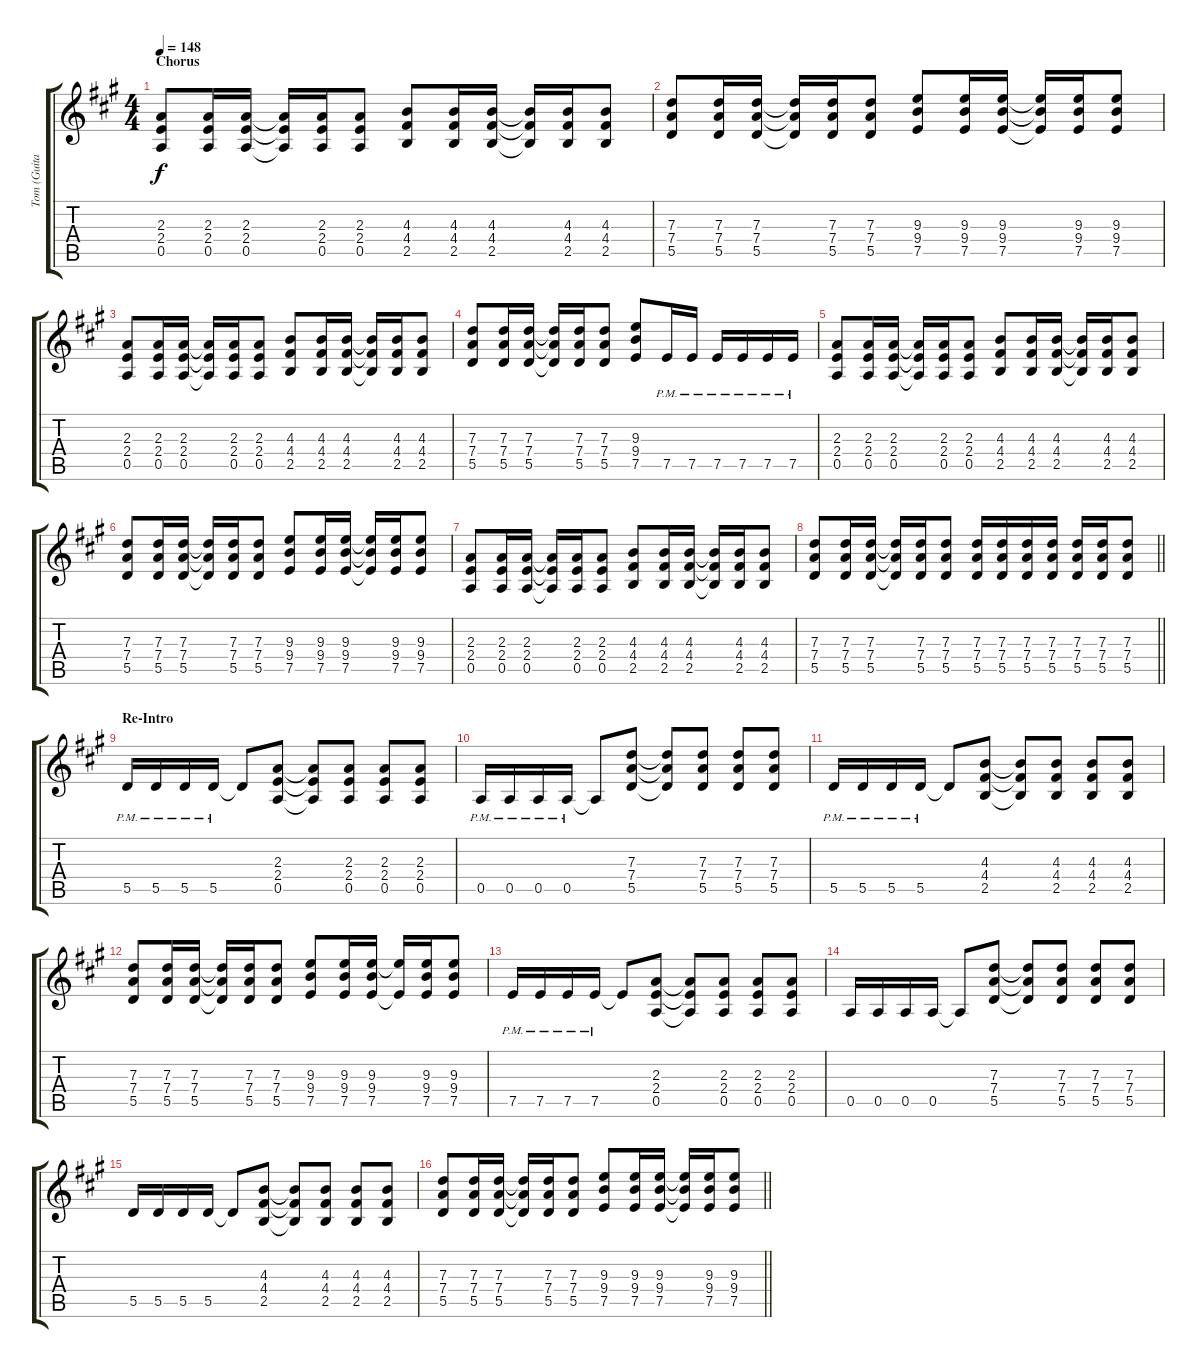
\track ("Tom (Guitar)" "Tom (Guita") {instrument overdrivenguitar}
\staff {score tabs}
\tuning (E4 B3 G3 D3 A2 E2) {hide}
\ts (4 4)
\section ("" "Chorus")
\tempo 148
\clef g2
\ks a
(2.3 2.4 0.5).8{dy f} (2.3 2.4 0.5).16 (2.3 2.4 0.5).16 (2.3{t} 2.4{t} 0.5{t}).16 (2.3 2.4 0.5).16 (2.3 2.4 0.5).8 (4.3 4.4 2.5).8 (4.3 4.4 2.5).16 (4.3 4.4 2.5).16 (4.3{t} 4.4{t} 2.5{t}).16 (4.3 4.4 2.5).16 (4.3 4.4 2.5).8 |
(7.3 7.4 5.5).8 (7.3 7.4 5.5).16 (7.3 7.4 5.5).16 (7.3{t} 7.4{t} 5.5{t}).16 (7.3 7.4 5.5).16 (7.3 7.4 5.5).8 (9.3 9.4 7.5).8 (9.3 9.4 7.5).16 (9.3 9.4 7.5).16 (9.3{t} 9.4{t} 7.5{t}).16 (9.3 9.4 7.5).16 (9.3 9.4 7.5).8 |
(2.3 2.4 0.5).8 (2.3 2.4 0.5).16 (2.3 2.4 0.5).16 (2.3{t} 2.4{t} 0.5{t}).16 (2.3 2.4 0.5).16 (2.3 2.4 0.5).8 (4.3 4.4 2.5).8 (4.3 4.4 2.5).16 (4.3 4.4 2.5).16 (4.3{t} 4.4{t} 2.5{t}).16 (4.3 4.4 2.5).16 (4.3 4.4 2.5).8 |
(7.3 7.4 5.5).8 (7.3 7.4 5.5).16 (7.3 7.4 5.5).16 (7.3{t} 7.4{t} 5.5{t}).16 (7.3 7.4 5.5).16 (7.3 7.4 5.5).8 (9.3 9.4 7.5).8 7.5{pm}.16 7.5{pm}.16 7.5{pm}.16 7.5{pm}.16 7.5{pm}.16 7.5{pm}.16 |
(2.3 2.4 0.5).8 (2.3 2.4 0.5).16 (2.3 2.4 0.5).16 (2.3{t} 2.4{t} 0.5{t}).16 (2.3 2.4 0.5).16 (2.3 2.4 0.5).8 (4.3 4.4 2.5).8 (4.3 4.4 2.5).16 (4.3 4.4 2.5).16 (4.3{t} 4.4{t} 2.5{t}).16 (4.3 4.4 2.5).16 (4.3 4.4 2.5).8 |
(7.3 7.4 5.5).8 (7.3 7.4 5.5).16 (7.3 7.4 5.5).16 (7.3{t} 7.4{t} 5.5{t}).16 (7.3 7.4 5.5).16 (7.3 7.4 5.5).8 (9.3 9.4 7.5).8 (9.3 9.4 7.5).16 (9.3 9.4 7.5).16 (9.3{t} 9.4{t} 7.5{t}).16 (9.3 9.4 7.5).16 (9.3 9.4 7.5).8 |
(2.3 2.4 0.5).8 (2.3 2.4 0.5).16 (2.3 2.4 0.5).16 (2.3{t} 2.4{t} 0.5{t}).16 (2.3 2.4 0.5).16 (2.3 2.4 0.5).8 (4.3 4.4 2.5).8 (4.3 4.4 2.5).16 (4.3 4.4 2.5).16 (4.3{t} 4.4{t} 2.5{t}).16 (4.3 4.4 2.5).16 (4.3 4.4 2.5).8 |
\barLineRight lightlight
(7.3 7.4 5.5).8 (7.3 7.4 5.5).16 (7.3 7.4 5.5).16 (7.3{t} 7.4{t} 5.5{t}).16 (7.3 7.4 5.5).16 (7.3 7.4 5.5).8 (7.3 7.4 5.5).16 (7.3 7.4 5.5).16 (7.3 7.4 5.5).16 (7.3 7.4 5.5).16 (7.3 7.4 5.5).16 (7.3 7.4 5.5).16 (7.3 7.4 5.5).8 |
\section ("" "Re-Intro")
5.5{pm}.16 5.5{pm}.16 5.5{pm}.16 5.5{pm}.16 5.5{t}.8 (2.3 2.4 0.5).8 (2.3{t} 2.4{t} 0.5{t}).8 (2.3 2.4 0.5).8 (2.3 2.4 0.5).8 (2.3 2.4 0.5).8 |
0.5{pm}.16 0.5{pm}.16 0.5{pm}.16 0.5{pm}.16 0.5{t}.8 (7.3 7.4 5.5).8 (7.3{t} 7.4{t} 5.5{t}).8 (7.3 7.4 5.5).8 (7.3 7.4 5.5).8 (7.3 7.4 5.5).8 |
5.5{pm}.16 5.5{pm}.16 5.5{pm}.16 5.5{pm}.16 5.5{t}.8 (4.3 4.4 2.5).8 (4.3{t} 4.4{t} 2.5{t}).8 (4.3 4.4 2.5).8 (4.3 4.4 2.5).8 (4.3 4.4 2.5).8 |
(7.3 7.4 5.5).8 (7.3 7.4 5.5).16 (7.3 7.4 5.5).16 (7.3{t} 7.4{t} 5.5{t}).16 (7.3 7.4 5.5).16 (7.3 7.4 5.5).8 (9.3 9.4 7.5).8 (9.3 9.4 7.5).16 (9.3 9.4 7.5).16 (9.3{t} 7.5{t}).16 (9.3 9.4 7.5).16 (9.3 9.4 7.5).8 |
7.5{pm}.16 7.5{pm}.16 7.5{pm}.16 7.5{pm}.16 7.5{t}.8 (2.3 2.4 0.5).8 (2.3{t} 2.4{t} 0.5{t}).8 (2.3 2.4 0.5).8 (2.3 2.4 0.5).8 (2.3 2.4 0.5).8 |
0.5.16 0.5.16 0.5.16 0.5.16 0.5{t}.8 (7.3 7.4 5.5).8 (7.3{t} 7.4{t} 5.5{t}).8 (7.3 7.4 5.5).8 (7.3 7.4 5.5).8 (7.3 7.4 5.5).8 |
5.5.16 5.5.16 5.5.16 5.5.16 5.5{t}.8 (4.3 4.4 2.5).8 (4.3{t} 4.4{t} 2.5{t}).8 (4.3 4.4 2.5).8 (4.3 4.4 2.5).8 (4.3 4.4 2.5).8 |
\barLineRight lightlight
(7.3 7.4 5.5).8 (7.3 7.4 5.5).16 (7.3 7.4 5.5).16 (7.3{t} 7.4{t} 5.5{t}).16 (7.3 7.4 5.5).16 (7.3 7.4 5.5).8 (9.3 9.4 7.5).8 (9.3 9.4 7.5).16 (9.3 9.4 7.5).16 (9.3{t} 9.4{t} 7.5{t}).16 (9.3 9.4 7.5).16 (9.3 9.4 7.5).8
